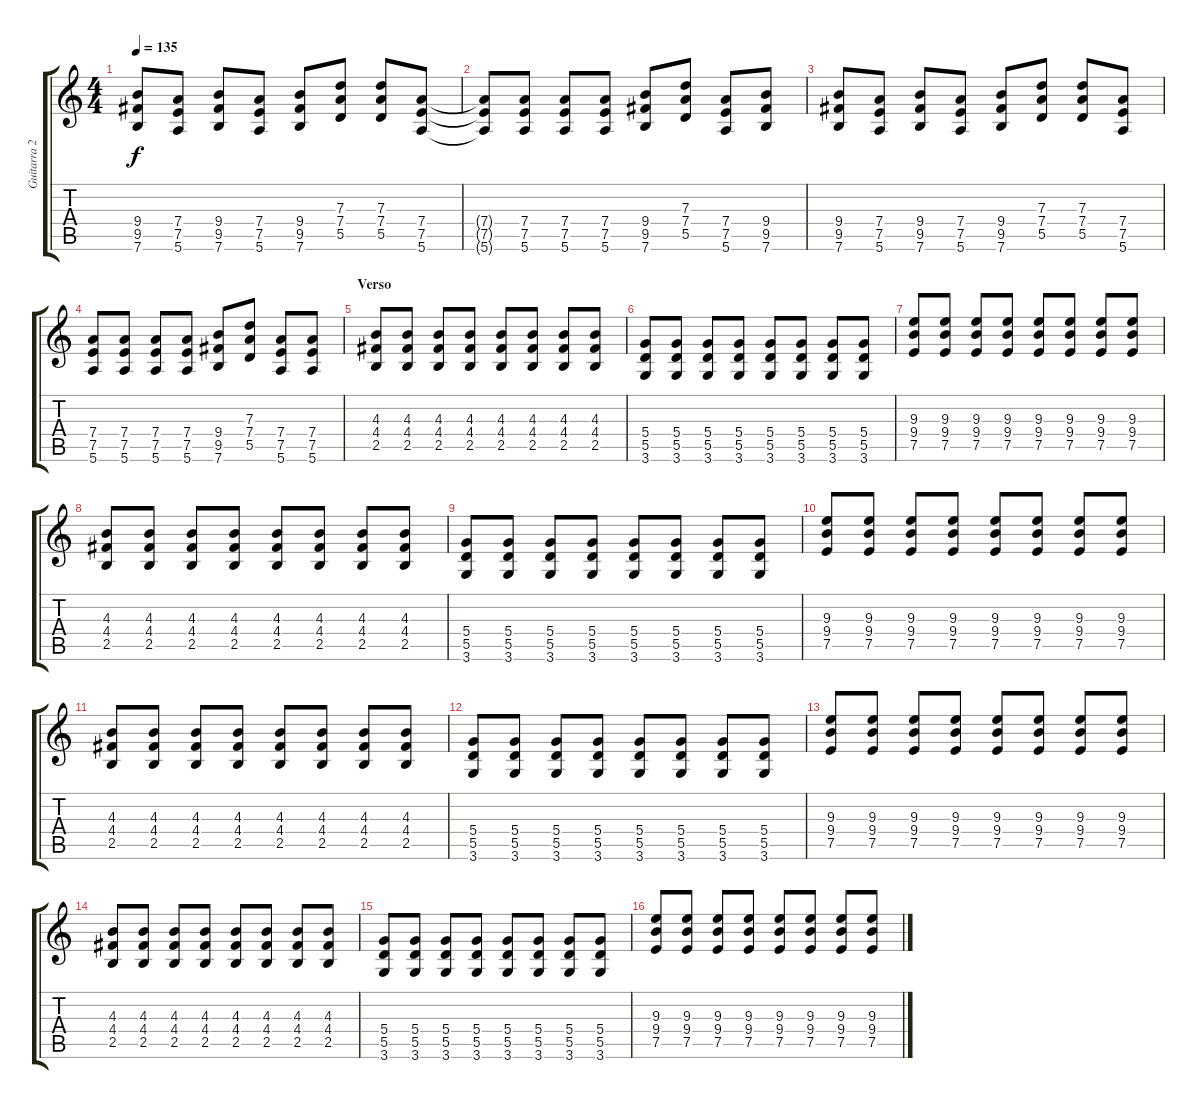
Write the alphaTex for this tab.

\track ("Guitarra 2 - Erik" "Guitarra 2") {instrument distortionguitar}
\staff {score tabs}
\tuning (E4 B3 G3 D3 A2 E2) {hide}
\ts (4 4)
\tempo 135
\clef g2
\ks c
(9.4 9.5 7.6).8{dy f} (7.4 7.5 5.6).8 (9.4 9.5 7.6).8 (7.4 7.5 5.6).8 (9.4 9.5 7.6).8 (7.3 7.4 5.5).8 (7.3 7.4 5.5).8 (7.4 7.5 5.6).8 |
(7.4{t} 7.5{t} 5.6{t}).8 (7.4 7.5 5.6).8 (7.4 7.5 5.6).8 (7.4 7.5 5.6).8 (9.4 9.5 7.6).8 (7.3 7.4 5.5).8 (7.4 7.5 5.6).8 (9.4 9.5 7.6).8 |
(9.4 9.5 7.6).8 (7.4 7.5 5.6).8 (9.4 9.5 7.6).8 (7.4 7.5 5.6).8 (9.4 9.5 7.6).8 (7.3 7.4 5.5).8 (7.3 7.4 5.5).8 (7.4 7.5 5.6).8 |
(7.4 7.5 5.6).8 (7.4 7.5 5.6).8 (7.4 7.5 5.6).8 (7.4 7.5 5.6).8 (9.4 9.5 7.6).8 (7.3 7.4 5.5).8 (7.4 7.5 5.6).8 (7.4 7.5 5.6).8 |
\section ("" "Verso")
(4.3 4.4 2.5).8 (4.3 4.4 2.5).8 (4.3 4.4 2.5).8 (4.3 4.4 2.5).8 (4.3 4.4 2.5).8 (4.3 4.4 2.5).8 (4.3 4.4 2.5).8 (4.3 4.4 2.5).8 |
(5.4 5.5 3.6).8 (5.4 5.5 3.6).8 (5.4 5.5 3.6).8 (5.4 5.5 3.6).8 (5.4 5.5 3.6).8 (5.4 5.5 3.6).8 (5.4 5.5 3.6).8 (5.4 5.5 3.6).8 |
(9.3 9.4 7.5).8 (9.3 9.4 7.5).8 (9.3 9.4 7.5).8 (9.3 9.4 7.5).8 (9.3 9.4 7.5).8 (9.3 9.4 7.5).8 (9.3 9.4 7.5).8 (9.3 9.4 7.5).8 |
(4.3 4.4 2.5).8 (4.3 4.4 2.5).8 (4.3 4.4 2.5).8 (4.3 4.4 2.5).8 (4.3 4.4 2.5).8 (4.3 4.4 2.5).8 (4.3 4.4 2.5).8 (4.3 4.4 2.5).8 |
(5.4 5.5 3.6).8 (5.4 5.5 3.6).8 (5.4 5.5 3.6).8 (5.4 5.5 3.6).8 (5.4 5.5 3.6).8 (5.4 5.5 3.6).8 (5.4 5.5 3.6).8 (5.4 5.5 3.6).8 |
(9.3 9.4 7.5).8 (9.3 9.4 7.5).8 (9.3 9.4 7.5).8 (9.3 9.4 7.5).8 (9.3 9.4 7.5).8 (9.3 9.4 7.5).8 (9.3 9.4 7.5).8 (9.3 9.4 7.5).8 |
(4.3 4.4 2.5).8 (4.3 4.4 2.5).8 (4.3 4.4 2.5).8 (4.3 4.4 2.5).8 (4.3 4.4 2.5).8 (4.3 4.4 2.5).8 (4.3 4.4 2.5).8 (4.3 4.4 2.5).8 |
(5.4 5.5 3.6).8 (5.4 5.5 3.6).8 (5.4 5.5 3.6).8 (5.4 5.5 3.6).8 (5.4 5.5 3.6).8 (5.4 5.5 3.6).8 (5.4 5.5 3.6).8 (5.4 5.5 3.6).8 |
(9.3 9.4 7.5).8 (9.3 9.4 7.5).8 (9.3 9.4 7.5).8 (9.3 9.4 7.5).8 (9.3 9.4 7.5).8 (9.3 9.4 7.5).8 (9.3 9.4 7.5).8 (9.3 9.4 7.5).8 |
(4.3 4.4 2.5).8 (4.3 4.4 2.5).8 (4.3 4.4 2.5).8 (4.3 4.4 2.5).8 (4.3 4.4 2.5).8 (4.3 4.4 2.5).8 (4.3 4.4 2.5).8 (4.3 4.4 2.5).8 |
(5.4 5.5 3.6).8 (5.4 5.5 3.6).8 (5.4 5.5 3.6).8 (5.4 5.5 3.6).8 (5.4 5.5 3.6).8 (5.4 5.5 3.6).8 (5.4 5.5 3.6).8 (5.4 5.5 3.6).8 |
(9.3 9.4 7.5).8 (9.3 9.4 7.5).8 (9.3 9.4 7.5).8 (9.3 9.4 7.5).8 (9.3 9.4 7.5).8 (9.3 9.4 7.5).8 (9.3 9.4 7.5).8 (9.3 9.4 7.5).8
